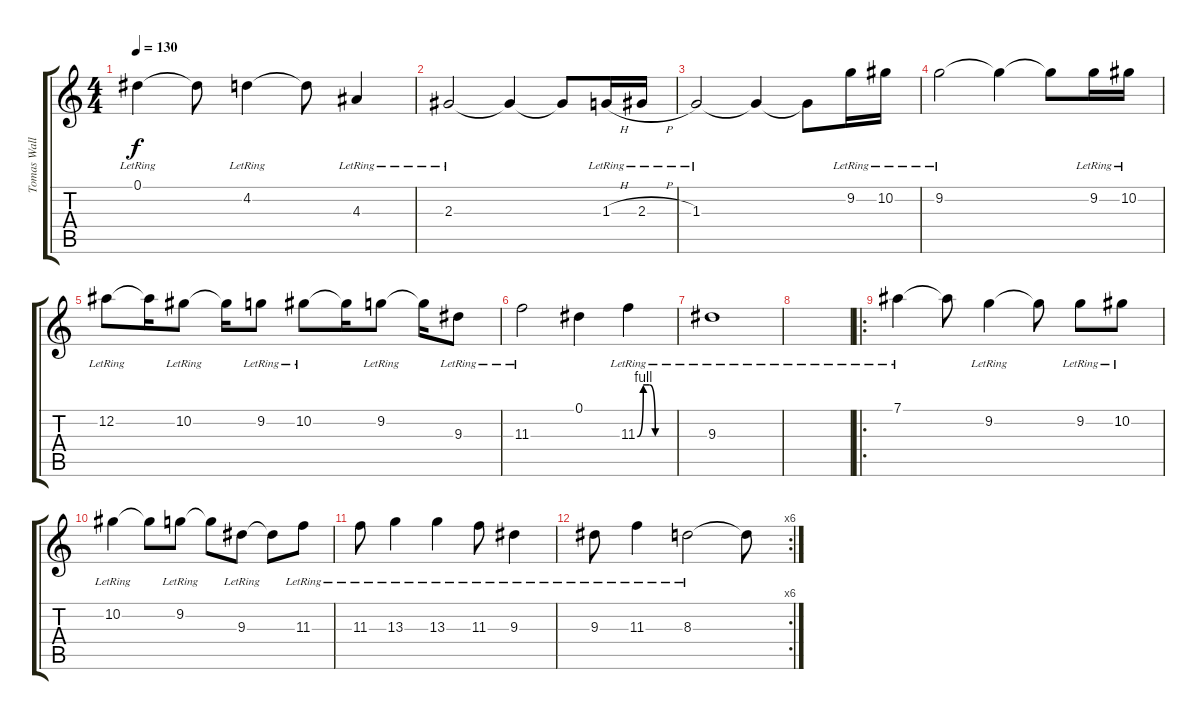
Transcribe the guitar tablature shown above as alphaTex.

\track ("Tomas Wallin" "Tomas Wall") {instrument acousticguitarsteel}
\staff {score tabs}
\tuning (Eb4 Bb3 Gb3 Db3 Ab2 Eb2) {hide}
\ts (4 4)
\tempo 130
\clef g2
\ks c
0.1{lr}.4{dy f} 0.1{t}.8 4.2{lr}.4 4.2{t}.8 4.3{lr}.4 |
2.3{lr}.2 2.3{t}.4 2.3{t}.8 1.3{h lr}.16 2.3{h lr}.16 |
1.3{lr}.2 1.3{t}.4 1.3{t}.8 9.2{lr}.16 10.2{lr}.16 |
9.2{lr}.2 9.2{t}.4 9.2{t}.8 9.2{lr}.16 10.2{lr}.16 |
12.2{lr}.8 12.2{t}.16 10.2{lr}.8 10.2{t}.16 9.2{lr}.8 10.2{lr}.8 10.2{t}.16 9.2{lr}.8 9.2{t}.16 9.3{lr}.8 |
11.3{lr}.2 0.1.4 11.3{be (custom 0 0 10 4 20 4 30 0 60 0) lr}.4 |
9.3{lr}.1 |
|
\ro
7.1{lr}.4 7.1{t}.8 9.2{lr}.4 9.2{t}.8 9.2{lr}.8 10.2{lr}.8 |
10.2{lr}.4 10.2{t}.8 9.2{lr}.8 9.2{t}.8 9.3{lr}.8 9.3{t}.8 11.3{lr}.8 |
11.3{lr}.8 13.3{lr}.4 13.3{lr}.4 11.3{lr}.8 9.3{lr}.4 |
\rc 6
9.3{lr}.8 11.3{lr}.4 8.3{lr}.2 8.3{t}.8
